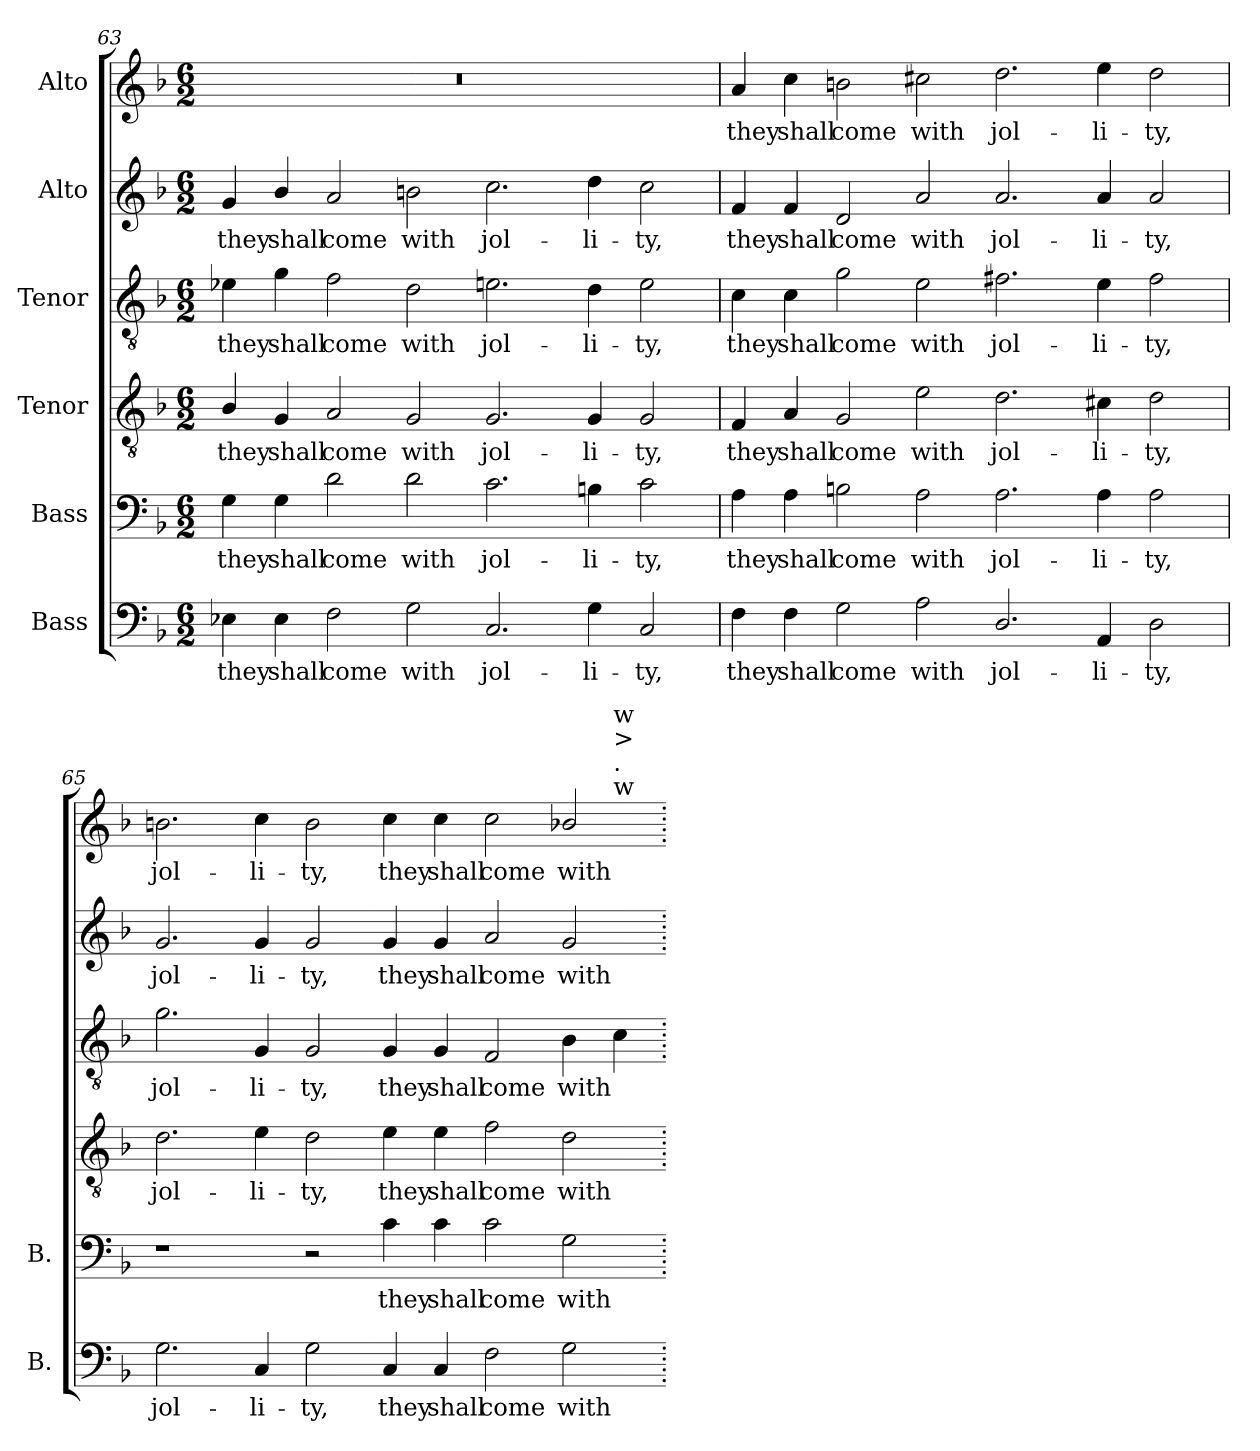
**kern	**text	**kern	**text	**kern	**text	**kern	**text	**kern	**text	**kern	**text
*part6	*part6	*part5	*part5	*part4	*part4	*part3	*part3	*part2	*part2	*part1	*part1
*staff6	*staff6	*staff5	*staff5	*staff4	*staff4	*staff3	*staff3	*staff2	*staff2	*staff1	*staff1
*I"Bass	*	*I"Bass	*	*I"Tenor	*	*I"Tenor	*	*I"Alto	*	*I"Alto	*
*I'B.	*	*I'B.	*	*	*	*	*	*	*	*	*
*clefF4	*	*clefF4	*	*clefGv2	*	*clefGv2	*	*clefG2	*	*clefG2	*
*	*	*	*	*ITrd7c12	*	*ITrd7c12	*	*	*	*	*
*k[b-]	*	*k[b-]	*	*k[b-]	*	*k[b-]	*	*k[b-]	*	*k[b-]	*
*F:	*	*F:	*	*F:	*	*F:	*	*F:	*	*F:	*
*M6/2	*	*M6/2	*	*M6/2	*	*M6/2	*	*M6/2	*	*M6/2	*
=63	=63	=63	=63	=63	=63	=63	=63	=63	=63	=63	=63
!	!LO:LY:b:color=#000000	!	!	!	!	!	!	!	!	!	!
!	!	!	!LO:LY:b:color=#000000	!	!	!	!	!	!	!	!
!	!	!	!	!	!LO:LY:b:color=#000000	!	!	!	!	!	!
!	!	!	!	!	!	!	!LO:LY:b:color=#000000	!	!	!	!
!	!	!	!	!	!	!	!	!	!LO:LY:b:color=#000000	!LO:N:vis=1	!
4E-Xi\	they	4Gi\	they	4BB-i/	they	4E-Xi\	they	4gi/	they	0.r	.
!	!LO:LY:b:color=#000000	!	!	!	!	!	!	!	!	!	!
!	!	!	!LO:LY:b:color=#000000	!	!	!	!	!	!	!	!
!	!	!	!	!	!LO:LY:b:color=#000000	!	!	!	!	!	!
!	!	!	!	!	!	!	!LO:LY:b:color=#000000	!	!	!	!
!	!	!	!	!	!	!	!	!	!LO:LY:b:color=#000000	!	!
4E-i\	shall	4Gi\	shall	4GGi/	shall	4Gi\	shall	4b-i/	shall	.	.
!	!LO:LY:b:color=#000000	!	!	!	!	!	!	!	!	!	!
!	!	!	!LO:LY:b:color=#000000	!	!	!	!	!	!	!	!
!	!	!	!	!	!LO:LY:b:color=#000000	!	!	!	!	!	!
!	!	!	!	!	!	!	!LO:LY:b:color=#000000	!	!	!	!
!	!	!	!	!	!	!	!	!	!LO:LY:b:color=#000000	!	!
2Fi\	come	2di\	come	2AAi/	come	2Fi\	come	2ai/	come	.	.
!	!LO:LY:b:color=#000000	!	!	!	!	!	!	!	!	!	!
!	!	!	!LO:LY:b:color=#000000	!	!	!	!	!	!	!	!
!	!	!	!	!	!LO:LY:b:color=#000000	!	!	!	!	!	!
!	!	!	!	!	!	!	!LO:LY:b:color=#000000	!	!	!	!
!	!	!	!	!	!	!	!	!	!LO:LY:b:color=#000000	!	!
2Gi\	with	2di\	with	2GGi/	with	2Di\	with	2bni\	with	.	.
!	!LO:LY:b:color=#000000	!	!	!	!	!	!	!	!	!	!
!	!	!	!LO:LY:b:color=#000000	!	!	!	!	!	!	!	!
!	!	!	!	!	!LO:LY:b:color=#000000	!	!	!	!	!	!
!	!	!	!	!	!	!	!LO:LY:b:color=#000000	!	!	!	!
!	!	!	!	!	!	!	!	!	!LO:LY:b:color=#000000	!	!
2.Ci/	jol-	2.ci\	jol-	2.GGi/	jol-	2.Eni\	jol-	2.cci\	jol-	.	.
!	!LO:LY:b:color=#000000	!	!	!	!	!	!	!	!	!	!
!	!	!	!LO:LY:b:color=#000000	!	!	!	!	!	!	!	!
!	!	!	!	!	!LO:LY:b:color=#000000	!	!	!	!	!	!
!	!	!	!	!	!	!	!LO:LY:b:color=#000000	!	!	!	!
!	!	!	!	!	!	!	!	!	!LO:LY:b:color=#000000	!	!
4Gi\	-li-	4Bni\	-li-	4GGi/	-li-	4Di\	-li-	4ddi\	-li-	.	.
!	!LO:LY:b:color=#000000	!	!	!	!	!	!	!	!	!	!
!	!	!	!LO:LY:b:color=#000000	!	!	!	!	!	!	!	!
!	!	!	!	!	!LO:LY:b:color=#000000	!	!	!	!	!	!
!	!	!	!	!	!	!	!LO:LY:b:color=#000000	!	!	!	!
!	!	!	!	!	!	!	!	!	!LO:LY:b:color=#000000	!	!
2Ci/	-ty,	2ci\	-ty,	2GGi/	-ty,	2Ei\	-ty,	2cci\	-ty,	.	.
!!LO:PB:g=z
=64	=64	=64	=64	=64	=64	=64	=64	=64	=64	=64	=64
!	!LO:LY:b:color=#000000	!	!	!	!	!	!	!	!	!	!
!	!	!	!LO:LY:b:color=#000000	!	!	!	!	!	!	!	!
!	!	!	!	!	!LO:LY:b:color=#000000	!	!	!	!	!	!
!	!	!	!	!	!	!	!LO:LY:b:color=#000000	!	!	!	!
!	!	!	!	!	!	!	!	!	!LO:LY:b:color=#000000	!	!
!	!	!	!	!	!	!	!	!	!	!	!LO:LY:b:color=#000000
4Fi\	they	4Ai\	they	4FFi/	they	4Ci\	they	4fi/	they	4ai/	they
!	!LO:LY:b:color=#000000	!	!	!	!	!	!	!	!	!	!
!	!	!	!LO:LY:b:color=#000000	!	!	!	!	!	!	!	!
!	!	!	!	!	!LO:LY:b:color=#000000	!	!	!	!	!	!
!	!	!	!	!	!	!	!LO:LY:b:color=#000000	!	!	!	!
!	!	!	!	!	!	!	!	!	!LO:LY:b:color=#000000	!	!
!	!	!	!	!	!	!	!	!	!	!	!LO:LY:b:color=#000000
4Fi\	shall	4Ai\	shall	4AAi/	shall	4Ci\	shall	4fi/	shall	4cci\	shall
!	!LO:LY:b:color=#000000	!	!	!	!	!	!	!	!	!	!
!	!	!	!LO:LY:b:color=#000000	!	!	!	!	!	!	!	!
!	!	!	!	!	!LO:LY:b:color=#000000	!	!	!	!	!	!
!	!	!	!	!	!	!	!LO:LY:b:color=#000000	!	!	!	!
!	!	!	!	!	!	!	!	!	!LO:LY:b:color=#000000	!	!
!	!	!	!	!	!	!	!	!	!	!	!LO:LY:b:color=#000000
2Gi\	come	2Bni\	come	2GGi/	come	2Gi\	come	2di/	come	2bni\	come
!	!LO:LY:b:color=#000000	!	!	!	!	!	!	!	!	!	!
!	!	!	!LO:LY:b:color=#000000	!	!	!	!	!	!	!	!
!	!	!	!	!	!LO:LY:b:color=#000000	!	!	!	!	!	!
!	!	!	!	!	!	!	!LO:LY:b:color=#000000	!	!	!	!
!	!	!	!	!	!	!	!	!	!LO:LY:b:color=#000000	!	!
!	!	!	!	!	!	!	!	!	!	!	!LO:LY:b:color=#000000
2Ai\	with	2Ai\	with	2Ei\	with	2Ei\	with	2ai/	with	2cc#Xi\	with
!	!LO:LY:b:color=#000000	!	!	!	!	!	!	!	!	!	!
!	!	!	!LO:LY:b:color=#000000	!	!	!	!	!	!	!	!
!	!	!	!	!	!LO:LY:b:color=#000000	!	!	!	!	!	!
!	!	!	!	!	!	!	!LO:LY:b:color=#000000	!	!	!	!
!	!	!	!	!	!	!	!	!	!LO:LY:b:color=#000000	!	!
!	!	!	!	!	!	!	!	!	!	!	!LO:LY:b:color=#000000
2.Di/	jol-	2.Ai\	jol-	2.Di\	jol-	2.F#Xi\	jol-	2.ai/	jol-	2.ddi\	jol-
!	!LO:LY:b:color=#000000	!	!	!	!	!	!	!	!	!	!
!	!	!	!LO:LY:b:color=#000000	!	!	!	!	!	!	!	!
!	!	!	!	!	!LO:LY:b:color=#000000	!	!	!	!	!	!
!	!	!	!	!	!	!	!LO:LY:b:color=#000000	!	!	!	!
!	!	!	!	!	!	!	!	!	!LO:LY:b:color=#000000	!	!
!	!	!	!	!	!	!	!	!	!	!	!LO:LY:b:color=#000000
4AAi/	-li-	4Ai\	-li-	4C#Xi\	-li-	4Ei\	-li-	4ai/	-li-	4eei\	-li-
!	!LO:LY:b:color=#000000	!	!	!	!	!	!	!	!	!	!
!	!	!	!LO:LY:b:color=#000000	!	!	!	!	!	!	!	!
!	!	!	!	!	!LO:LY:b:color=#000000	!	!	!	!	!	!
!	!	!	!	!	!	!	!LO:LY:b:color=#000000	!	!	!	!
!	!	!	!	!	!	!	!	!	!LO:LY:b:color=#000000	!	!
!	!	!	!	!	!	!	!	!	!	!	!LO:LY:b:color=#000000
2Di\	-ty,	2Ai\	-ty,	2Di\	-ty,	2F#i\	-ty,	2ai/	-ty,	2ddi\	-ty,
=65	=65	=65	=65	=65	=65	=65	=65	=65	=65	=65	=65
!	!LO:LY:b:color=#000000	!	!	!	!	!	!	!	!	!	!
!	!	!	!	!	!LO:LY:b:color=#000000	!	!	!	!	!	!
!	!	!	!	!	!	!	!LO:LY:b:color=#000000	!	!	!	!
!	!	!	!	!	!	!	!	!	!LO:LY:b:color=#000000	!	!
!	!	!	!	!	!	!	!	!	!	!	!LO:LY:b:color=#000000
*	*	*	*	*	*	*	*	*	*	*^	*
2.Gi\	jol-	1r	.	2.Di\	jol-	2.Gi\	jol-	2.gi/	jol-	2.bni\	1ryy	jol-
!	!LO:LY:b:color=#000000	!	!	!	!	!	!	!	!	!	!	!
!	!	!	!	!	!LO:LY:b:color=#000000	!	!	!	!	!	!	!
!	!	!	!	!	!	!	!LO:LY:b:color=#000000	!	!	!	!	!
!	!	!	!	!	!	!	!	!	!LO:LY:b:color=#000000	!	!	!
!	!	!	!	!	!	!	!	!	!	!	!	!LO:LY:b:color=#000000
4Ci/	-li-	.	.	4Ei\	-li-	4GGi/	-li-	4gi/	-li-	4cci\	.	-li-
!	!LO:LY:b:color=#000000	!	!	!	!	!	!	!	!	!	!	!
!	!	!	!	!	!LO:LY:b:color=#000000	!	!	!	!	!	!	!
!	!	!	!	!	!	!	!LO:LY:b:color=#000000	!	!	!	!	!
!	!	!	!	!	!	!	!	!	!LO:LY:b:color=#000000	!	!	!
!	!	!	!	!	!	!	!	!	!	!	!	!LO:LY:b:color=#000000
2Gi\	-ty,	2r	.	2Di\	-ty,	2GGi/	-ty,	2gi/	-ty,	2bi\	1..ryy	-ty,
!	!LO:LY:b:color=#000000	!	!	!	!	!	!	!	!	!	!	!
!	!	!	!LO:LY:b:color=#000000	!	!	!	!	!	!	!	!	!
!	!	!	!	!	!LO:LY:b:color=#000000	!	!	!	!	!	!	!
!	!	!	!	!	!	!	!LO:LY:b:color=#000000	!	!	!	!	!
!	!	!	!	!	!	!	!	!	!LO:LY:b:color=#000000	!	!	!
!	!	!	!	!	!	!	!	!	!	!	!	!LO:LY:b:color=#000000
4Ci/	they	4ci\	they	4Ei\	they	4GGi/	they	4gi/	they	4cci\	.	they
!	!LO:LY:b:color=#000000	!	!	!	!	!	!	!	!	!	!	!
!	!	!	!LO:LY:b:color=#000000	!	!	!	!	!	!	!	!	!
!	!	!	!	!	!LO:LY:b:color=#000000	!	!	!	!	!	!	!
!	!	!	!	!	!	!	!LO:LY:b:color=#000000	!	!	!	!	!
!	!	!	!	!	!	!	!	!	!LO:LY:b:color=#000000	!	!	!
!	!	!	!	!	!	!	!	!	!	!	!	!LO:LY:b:color=#000000
4Ci/	shall	4ci\	shall	4Ei\	shall	4GGi/	shall	4gi/	shall	4cci\	.	shall
!	!LO:LY:b:color=#000000	!	!	!	!	!	!	!	!	!	!	!
!	!	!	!LO:LY:b:color=#000000	!	!	!	!	!	!	!	!	!
!	!	!	!	!	!LO:LY:b:color=#000000	!	!	!	!	!	!	!
!	!	!	!	!	!	!	!LO:LY:b:color=#000000	!	!	!	!	!
!	!	!	!	!	!	!	!	!	!LO:LY:b:color=#000000	!	!	!
!	!	!	!	!	!	!	!	!	!	!	!	!LO:LY:b:color=#000000
2Fi\	come	2ci\	come	2Fi\	come	2FFi/	come	2ai/	come	2cci\	.	come
!	!LO:LY:b:color=#000000	!	!	!	!	!	!	!	!	!	!	!
!	!	!	!LO:LY:b:color=#000000	!	!	!	!	!	!	!	!	!
!	!	!	!	!	!LO:LY:b:color=#000000	!	!	!	!	!	!	!
!	!	!	!	!	!	!	!LO:LY:b:color=#000000	!	!	!	!	!
!	!	!	!	!	!	!	!	!	!LO:LY:b:color=#000000	!	!	!
!	!	!	!	!	!	!	!	!	!	!	!	!LO:LY:b:color=#000000
2Gi\	with	2Gi\	with	2Di\	with	4BB-i\	with	2gi/	with	2b-Xi/	.	with
!	!	!	!	!	!	!	!	!	!	!	!LO:TX:a:t=w	!
!	!	!	!	!	!	!	!	!	!	!	!LO:TX:t=.	!
!	!	!	!	!	!	!	!	!	!	!	!LO:TX:t=>	!
!	!	!	!	!	!	!	!	!	!	!	!LO:TX:t=w	!
.	.	.	.	.	.	4Ci\	.	.	.	.	4ryy	.
*	*	*	*	*	*	*	*	*	*	*v	*v	*
=.	=.	=.	=.	=.	=.	=.	=.	=.	=.	=.	=.
*-	*-	*-	*-	*-	*-	*-	*-	*-	*-	*-	*-
